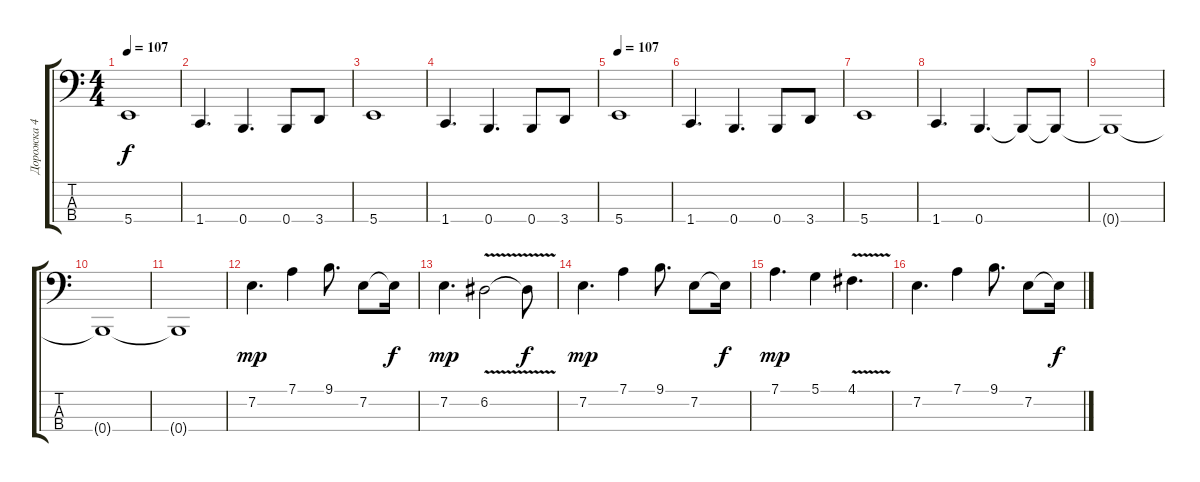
\track ("Дорожка 4" "Дорожка 4") {instrument slapbass2}
\staff {score tabs}
\tuning (D2 A1 E1 B0) {hide}
\ts (4 4)
\tempo 107
\clef f4
\ks c
5.4.1{dy f} |
1.4.4{d} 0.4.4{d} 0.4.8 3.4.8 |
5.4.1 |
1.4.4{d} 0.4.4{d} 0.4.8 3.4.8 |
\tempo 107
5.4.1 |
1.4.4{d} 0.4.4{d} 0.4.8 3.4.8 |
5.4.1 |
1.4.4{d} 0.4.4{d} 0.4{t}.8 0.4{t}.8 |
0.4{t}.1 |
0.4{t}.1 |
0.4{t}.1 |
7.2.4{d dy mp instrument electricbassfinger} 7.1.4 9.1.8{d} 7.2.8 7.2{t}.16{dy f} |
7.2.4{d dy mp} 6.2{v}.2 6.2{t}.8{dy f} |
7.2.4{d dy mp} 7.1.4 9.1.8{d} 7.2.8 7.2{t}.16{dy f} |
7.1.4{d dy mp} 5.1.4 4.1{v}.4{d} |
7.2.4{d instrument electricbassfinger} 7.1.4 9.1.8{d} 7.2.8 7.2{t}.16{dy f}
